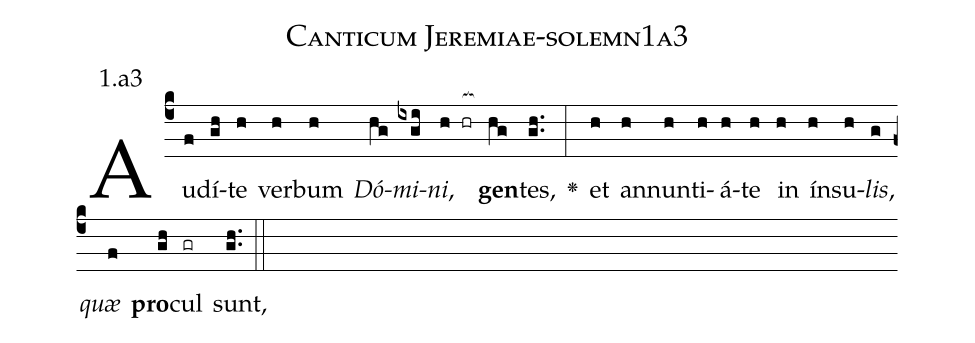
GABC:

name: Canticum Jeremiae-solemn1a3;
annotation: 1.a3;
%%
(c4)Au(f)dí(gh)te(h) ver(h)bum(h) <i>Dó</i>(hg)<i>mi</i>(ixgi)<i>ni</i>,(h hr[ocb:1{]) <b>gen</b>(hg[ocb:0}])tes,(gh..) <v>\greheightstar</v>(:) et(h) an(h)nun(h)ti(h)á(h)te(h) in(h) ín(h)su(h)<i>lis</i>,(g) <i>quæ</i>(f) <b>pro</b>(gh)cul(gr) sunt,(gh..) (::)


%E(h) u(h) o(g) u(f) a(gh) e.(gh..) (::)
